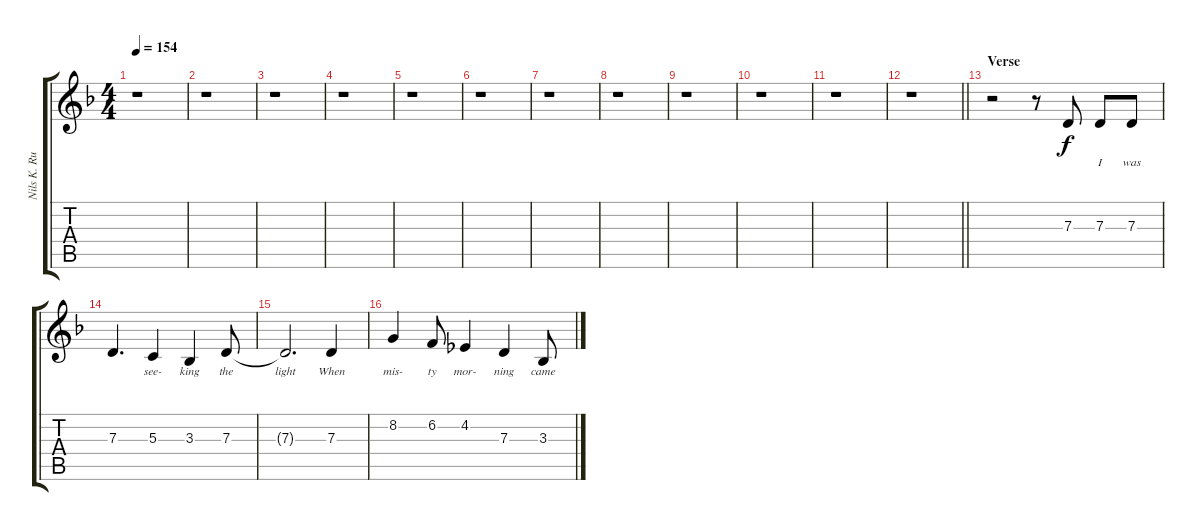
\track ("Nils K. Rue" "Nils K. Ru") {instrument trumpet}
\staff {score tabs}
\tuning (E4 B3 G3 D3 A2 E2) {hide}
\ts (4 4)
\tempo 154
\clef g2
\ks f
r.1{dy f} |
r.1 |
r.1 |
r.1 |
r.1 |
r.1 |
r.1 |
r.1 |
r.1 |
r.1 |
r.1 |
\barLineRight lightlight
r.1 |
\section ("" "Verse")
r.2 r.8 7.3.8{lyrics (0 "") lyrics (1 "") lyrics (2 "") lyrics (3 "") lyrics (4 "")} 7.3.8{lyrics (0 "I") lyrics (1 "") lyrics (2 "") lyrics (3 "") lyrics (4 "")} 7.3.8{lyrics (0 "was") lyrics (1 "") lyrics (2 "") lyrics (3 "") lyrics (4 "")} |
7.3.4{d lyrics (0 "") lyrics (1 "") lyrics (2 "") lyrics (3 "") lyrics (4 "")} 5.3.4{lyrics (0 "see-") lyrics (1 "") lyrics (2 "") lyrics (3 "") lyrics (4 "")} 3.3.4{lyrics (0 "king") lyrics (1 "") lyrics (2 "") lyrics (3 "") lyrics (4 "")} 7.3.8{lyrics (0 "the") lyrics (1 "") lyrics (2 "") lyrics (3 "") lyrics (4 "")} |
7.3{t}.2{d lyrics (0 "light") lyrics (1 "") lyrics (2 "") lyrics (3 "") lyrics (4 "")} 7.3.4{lyrics (0 "When") lyrics (1 "") lyrics (2 "") lyrics (3 "") lyrics (4 "")} |
8.2.4{lyrics (0 "mis-") lyrics (1 "") lyrics (2 "") lyrics (3 "") lyrics (4 "")} 6.2.8{lyrics (0 "ty") lyrics (1 "") lyrics (2 "") lyrics (3 "") lyrics (4 "")} 4.2.4{lyrics (0 "mor-") lyrics (1 "") lyrics (2 "") lyrics (3 "") lyrics (4 "")} 7.3.4{lyrics (0 "ning") lyrics (1 "") lyrics (2 "") lyrics (3 "") lyrics (4 "")} 3.3.8{lyrics (0 "came") lyrics (1 "") lyrics (2 "") lyrics (3 "") lyrics (4 "")}
